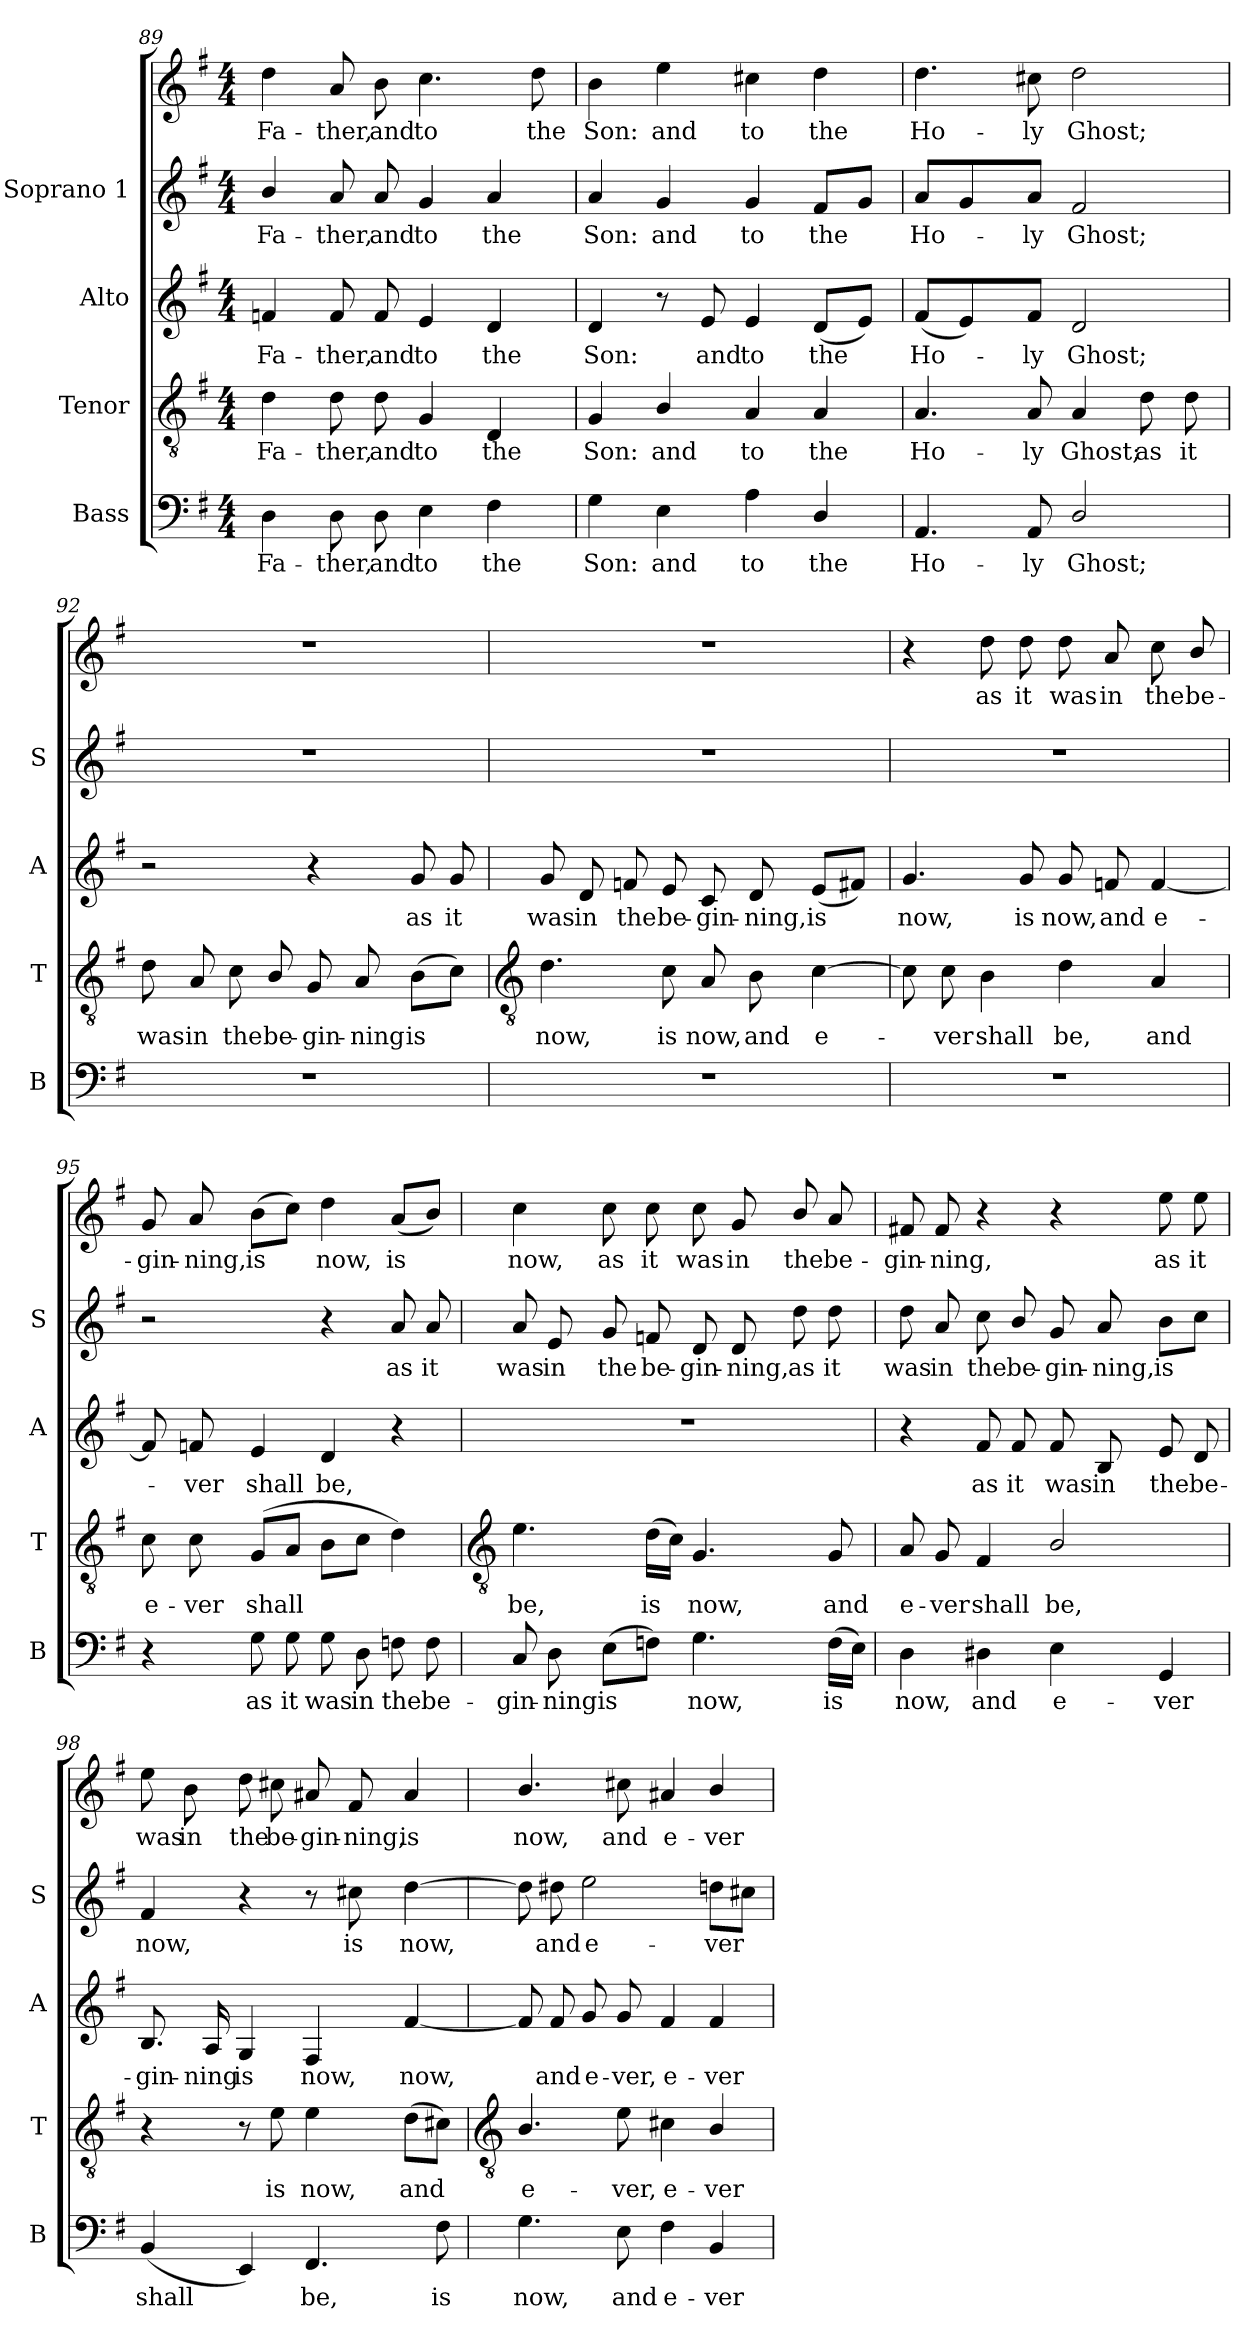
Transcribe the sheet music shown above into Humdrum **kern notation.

**kern	**text	**kern	**text	**kern	**text	**kern	**text	**kern	**text
*part4	*part4	*part3	*part3	*part2	*part2	*part1	*part1	*part1	*part1
*staff5	*staff5	*staff4	*staff4	*staff3	*staff3	*staff2	*staff2	*staff1	*staff1
*I"Bass	*	*I"Tenor	*	*I"Alto	*	*I"Soprano 1	*	*	*
*I'B	*	*I'T	*	*I'A	*	*I'S	*	*	*
!!LO:LB:g=z
*clefF4	*	*clefGv2	*	*clefG2	*	*clefG2	*	*clefG2	*
*k[f#]	*	*k[f#]	*	*k[f#]	*	*k[f#]	*	*k[f#]	*
*G:	*	*G:	*	*G:	*	*G:	*	*G:	*
*M4/4	*	*M4/4	*	*M4/4	*	*M4/4	*	*M4/4	*
=89	=89	=89	=89	=89	=89	=89	=89	=89	=89
!	!LO:LY:b	!	!LO:LY:b	!	!LO:LY:b	!	!LO:LY:b	!	!LO:LY:b
4D	Fa-	4d	Fa-	4fn	Fa-	4b/	Fa-	4dd	Fa-
!	!LO:LY:b	!	!LO:LY:b	!	!LO:LY:b	!	!LO:LY:b	!	!LO:LY:b
8D	-ther,	8d	-ther,	8f	-ther,	8a	-ther,	8a	-ther,
!	!LO:LY:b	!	!LO:LY:b	!	!LO:LY:b	!	!LO:LY:b	!	!LO:LY:b
8D	and	8d	and	8f	and	8a	and	8b	and
!	!LO:LY:b	!	!LO:LY:b	!	!LO:LY:b	!	!LO:LY:b	!	!LO:LY:b
4E	to	4G	to	4e	to	4g	to	4.cc	to
!	!LO:LY:b	!	!LO:LY:b	!	!LO:LY:b	!	!LO:LY:b	!	!
4F#	the	4D	the	4d	the	4a	the	.	.
!	!	!	!	!	!	!	!	!	!LO:LY:b
.	.	.	.	.	.	.	.	8dd	the
=90	=90	=90	=90	=90	=90	=90	=90	=90	=90
!	!LO:LY:b	!	!LO:LY:b	!	!LO:LY:b	!	!LO:LY:b	!	!LO:LY:b
4G	Son:	4G	Son:	4d	Son:	4a	Son:	4b	Son:
!	!LO:LY:b	!	!LO:LY:b	!	!	!	!LO:LY:b	!	!LO:LY:b
4E	and	4B/	and	8r	.	4g	and	4ee	and
!	!	!	!	!	!LO:LY:b	!	!	!	!
.	.	.	.	8e	and	.	.	.	.
!	!LO:LY:b	!	!LO:LY:b	!	!LO:LY:b	!	!LO:LY:b	!	!LO:LY:b
4A	to	4A	to	4e	to	4g	to	4cc#X	to
!	!LO:LY:b	!	!LO:LY:b	!	!LO:LY:b	!	!LO:LY:b	!	!LO:LY:b
4D/	the	4A	the	(<8dL	the	8f#L	the	4dd	the
.	.	.	.	8eJ)	.	8gJ	.	.	.
=91	=91	=91	=91	=91	=91	=91	=91	=91	=91
!	!LO:LY:b	!	!LO:LY:b	!	!LO:LY:b	!	!LO:LY:b	!	!LO:LY:b
4.AA	Ho-	4.A	Ho-	(<8f#L	Ho-	8aL	Ho-	4.dd	Ho-
.	.	.	.	4e)	.	4g	.	.	.
!	!LO:LY:b	!	!LO:LY:b	!	!LO:LY:b	!	!LO:LY:b	!	!LO:LY:b
8AA	-ly	8A	-ly	8f#J	ly	8aJ	ly	8cc#X	-ly
!	!LO:LY:b	!	!LO:LY:b	!	!LO:LY:b	!	!LO:LY:b	!	!LO:LY:b
2D/	Ghost;	4A	Ghost;	2d	Ghost;	2f#	Ghost;	2dd	Ghost;
!	!	!	!LO:LY:b	!	!	!	!	!	!
.	.	8d	as	.	.	.	.	.	.
!	!	!	!LO:LY:b	!	!	!	!	!	!
.	.	8d	it	.	.	.	.	.	.
=92	=92	=92	=92	=92	=92	=92	=92	=92	=92
!	!	!	!LO:LY:b	!	!	!	!	!	!
1r	.	8d	was	2r	.	1r	.	1r	.
!	!	!	!LO:LY:b	!	!	!	!	!	!
.	.	8A	in	.	.	.	.	.	.
!	!	!	!LO:LY:b	!	!	!	!	!	!
.	.	8c	the	.	.	.	.	.	.
!	!	!	!LO:LY:b	!	!	!	!	!	!
.	.	8B/	be-	.	.	.	.	.	.
!	!	!	!LO:LY:b	!	!	!	!	!	!
.	.	8G	-gin-	4r	.	.	.	.	.
!	!	!	!LO:LY:b	!	!	!	!	!	!
.	.	8A	-ning	.	.	.	.	.	.
!	!	!	!LO:LY:b	!	!LO:LY:b	!	!	!	!
.	.	(>8BL	is	8g	as	.	.	.	.
!	!	!	!	!	!LO:LY:b	!	!	!	!
.	.	8cJ)	.	8g	it	.	.	.	.
!!LO:LB:g=z
=93	=93	=93	=93	=93	=93	=93	=93	=93	=93
*	*	*clefGv2	*	*	*	*	*	*	*
!	!	!	!LO:LY:b	!	!LO:LY:b	!	!	!	!
1r	.	4.d	now,	8g	was	1r	.	1r	.
!	!	!	!	!	!LO:LY:b	!	!	!	!
.	.	.	.	8d	in	.	.	.	.
!	!	!	!	!	!LO:LY:b	!	!	!	!
.	.	.	.	8fn	the	.	.	.	.
!	!	!	!LO:LY:b	!	!LO:LY:b	!	!	!	!
.	.	8c	is	8e	be-	.	.	.	.
!	!	!	!LO:LY:b	!	!LO:LY:b	!	!	!	!
.	.	8A	now,	8c	-gin-	.	.	.	.
!	!	!	!LO:LY:b	!	!LO:LY:b	!	!	!	!
.	.	8B	and	8d	-ning,	.	.	.	.
!	!	!	!LO:LY:b	!	!LO:LY:b	!	!	!	!
.	.	[4c	e-	(<8eL	is	.	.	.	.
.	.	.	.	8f#XJ)	.	.	.	.	.
=94	=94	=94	=94	=94	=94	=94	=94	=94	=94
!	!	!	!	!	!LO:LY:b	!	!	!	!
1r	.	8c]	.	4.g	now,	1r	.	4r	.
!	!	!	!LO:LY:b	!	!	!	!	!	!
.	.	8c	ver	.	.	.	.	.	.
!	!	!	!LO:LY:b	!	!	!	!	!	!LO:LY:b
.	.	4B	shall	.	.	.	.	8dd	as
!	!	!	!	!	!LO:LY:b	!	!	!	!LO:LY:b
.	.	.	.	8g	is	.	.	8dd	it
!	!	!	!LO:LY:b	!	!LO:LY:b	!	!	!	!LO:LY:b
.	.	4d	be,	8g	now,	.	.	8dd	was
!	!	!	!	!	!LO:LY:b	!	!	!	!LO:LY:b
.	.	.	.	8fn	and	.	.	8a	in
!	!	!	!LO:LY:b	!	!LO:LY:b	!	!	!	!LO:LY:b
.	.	4A	and	[4f	e-	.	.	8cc	the
!	!	!	!	!	!	!	!	!	!LO:LY:b
.	.	.	.	.	.	.	.	8b/	be-
=95	=95	=95	=95	=95	=95	=95	=95	=95	=95
!	!	!	!LO:LY:b	!	!	!	!	!	!LO:LY:b
4r	.	8c	e-	8f]	.	2r	.	8g	-gin-
!	!	!	!LO:LY:b	!	!LO:LY:b	!	!	!	!LO:LY:b
.	.	8c	-ver	8f	ver	.	.	8a	-ning,
!	!LO:LY:b	!	!LO:LY:b	!	!LO:LY:b	!	!	!	!LO:LY:b
8G	as	(>8GL	shall	4e	shall	.	.	(>8bL	is
!	!LO:LY:b	!	!	!	!	!	!	!	!
8G	it	8AJ	.	.	.	.	.	8ccJ)	.
!	!LO:LY:b	!	!	!	!LO:LY:b	!	!	!	!LO:LY:b
8G	was	8BL	.	4d	be,	4r	.	4dd	now,
!	!LO:LY:b	!	!	!	!	!	!	!	!
8D	in	8cJ	.	.	.	.	.	.	.
!	!LO:LY:b	!	!	!	!	!	!LO:LY:b	!	!LO:LY:b
8Fn	the	4d)	.	4r	.	8a	as	(<8aL	is
!	!LO:LY:b	!	!	!	!	!	!LO:LY:b	!	!
8F	be-	.	.	.	.	8a	it	8bJ)	.
!!LO:LB:g=z
=96	=96	=96	=96	=96	=96	=96	=96	=96	=96
*	*	*clefGv2	*	*	*	*	*	*	*
!	!LO:LY:b	!	!LO:LY:b	!	!	!	!LO:LY:b	!	!LO:LY:b
8C	-gin-	4.e	be,	1r	.	8a	-was	4cc	now,
!	!LO:LY:b	!	!	!	!	!	!LO:LY:b	!	!
8D	-ning	.	.	.	.	8e	in	.	.
!	!LO:LY:b	!	!	!	!	!	!LO:LY:b	!	!LO:LY:b
(>8EL	is	.	.	.	.	8g	the	8cc	as
!	!	!	!LO:LY:b	!	!	!	!LO:LY:b	!	!LO:LY:b
8FnJ)	.	(>16dLL	is	.	.	8fn	be-	8cc	it
.	.	16cJJ)	.	.	.	.	.	.	.
!	!LO:LY:b	!	!LO:LY:b	!	!	!	!LO:LY:b	!	!LO:LY:b
4.G	now,	4.G	now,	.	.	8d	-gin-	8cc	was
!	!	!	!	!	!	!	!LO:LY:b	!	!LO:LY:b
.	.	.	.	.	.	8d	-ning,	8g	in
!	!	!	!	!	!	!	!LO:LY:b	!	!LO:LY:b
.	.	.	.	.	.	8dd	as	8b/	the
!	!LO:LY:b	!	!LO:LY:b	!	!	!	!LO:LY:b	!	!LO:LY:b
(>16FLL	is	8G	and	.	.	8dd	it	8a	be-
16EJJ)	.	.	.	.	.	.	.	.	.
=97	=97	=97	=97	=97	=97	=97	=97	=97	=97
!	!LO:LY:b	!	!LO:LY:b	!	!	!	!LO:LY:b	!	!LO:LY:b
4D	now,	8A	e-	4r	.	8dd	was	8f#X	gin-
!	!	!	!LO:LY:b	!	!	!	!LO:LY:b	!	!LO:LY:b
.	.	8G	-ver	.	.	8a	in	8f#	-ning,
!	!LO:LY:b	!	!LO:LY:b	!	!LO:LY:b	!	!LO:LY:b	!	!
4D#X	and	4F#	shall	8f#	as	8cc	the	4r	.
!	!	!	!	!	!LO:LY:b	!	!LO:LY:b	!	!
.	.	.	.	8f#	it	8b/	be-	.	.
!	!LO:LY:b	!	!LO:LY:b	!	!LO:LY:b	!	!LO:LY:b	!	!
4E	e-	2B/	be,	8f#	was	8g	-gin-	4r	.
!	!	!	!	!	!LO:LY:b	!	!LO:LY:b	!	!
.	.	.	.	8B	in	8a	-ning,	.	.
!	!LO:LY:b	!	!	!	!LO:LY:b	!	!LO:LY:b	!	!LO:LY:b
4GG	-ver	.	.	8e	the	8bL	is	8ee	as
!	!	!	!	!	!LO:LY:b	!	!	!	!LO:LY:b
.	.	.	.	8d	be-	8ccJ	.	8ee	it
=98	=98	=98	=98	=98	=98	=98	=98	=98	=98
!	!LO:LY:b	!	!	!	!LO:LY:b	!	!LO:LY:b	!	!LO:LY:b
(<4BB	shall	4r	.	8.B	-gin-	4f#	now,	8ee	was
!	!	!	!	!	!	!	!	!	!LO:LY:b
.	.	.	.	.	.	.	.	8b	in
!	!	!	!	!	!LO:LY:b	!	!	!	!
.	.	.	.	16A	-ning	.	.	.	.
!	!	!	!	!	!LO:LY:b	!	!	!	!LO:LY:b
4EE)	.	8r	.	4G	is	4r	.	8dd	the
!	!	!	!LO:LY:b	!	!	!	!	!	!LO:LY:b
.	.	8e	is	.	.	.	.	8cc#X	be-
!	!LO:LY:b	!	!LO:LY:b	!	!LO:LY:b	!	!	!	!LO:LY:b
4.FF#	be,	4e	now,	4F#	now,	8r	.	8a#X	-gin-
!	!	!	!	!	!	!	!LO:LY:b	!	!LO:LY:b
.	.	.	.	.	.	8cc#X	is	8f#	-ning,
!	!	!	!LO:LY:b	!	!LO:LY:b	!	!LO:LY:b	!	!LO:LY:b
.	.	(>8dL	and	[4f#	now,	[4dd	now,	4a#	is
!	!LO:LY:b	!	!	!	!	!	!	!	!
8F#	is	8c#XJ)	.	.	.	.	.	.	.
!!LO:LB:g=z
=99	=99	=99	=99	=99	=99	=99	=99	=99	=99
*	*	*clefGv2	*	*	*	*	*	*	*
!	!LO:LY:b	!	!LO:LY:b	!	!	!	!	!	!LO:LY:b
4.G	now,	4.B/	e-	8f#]	.	8dd]	.	4.b/	now,
!	!	!	!	!	!LO:LY:b	!	!LO:LY:b	!	!
.	.	.	.	8f#	and	8dd#X	and	.	.
!	!	!	!	!	!LO:LY:b	!	!LO:LY:b	!	!
.	.	.	.	8g	e-	2ee	e-	.	.
!	!LO:LY:b	!	!LO:LY:b	!	!LO:LY:b	!	!	!	!LO:LY:b
8E	and	8e	-ver,	8g	-ver,	.	.	8cc#X	and
!	!LO:LY:b	!	!LO:LY:b	!	!LO:LY:b	!	!	!	!LO:LY:b
4F#	e-	4c#X	e-	4f#	e-	.	.	4a#X	e-
!	!LO:LY:b	!	!LO:LY:b	!	!LO:LY:b	!	!LO:LY:b	!	!LO:LY:b
4BB	-ver	4B/	-ver	4f#	-ver	8ddnL	-ver	4b/	-ver
.	.	.	.	.	.	8cc#XJ	.	.	.
=	=	=	=	=	=	=	=	=	=
*-	*-	*-	*-	*-	*-	*-	*-	*-	*-
